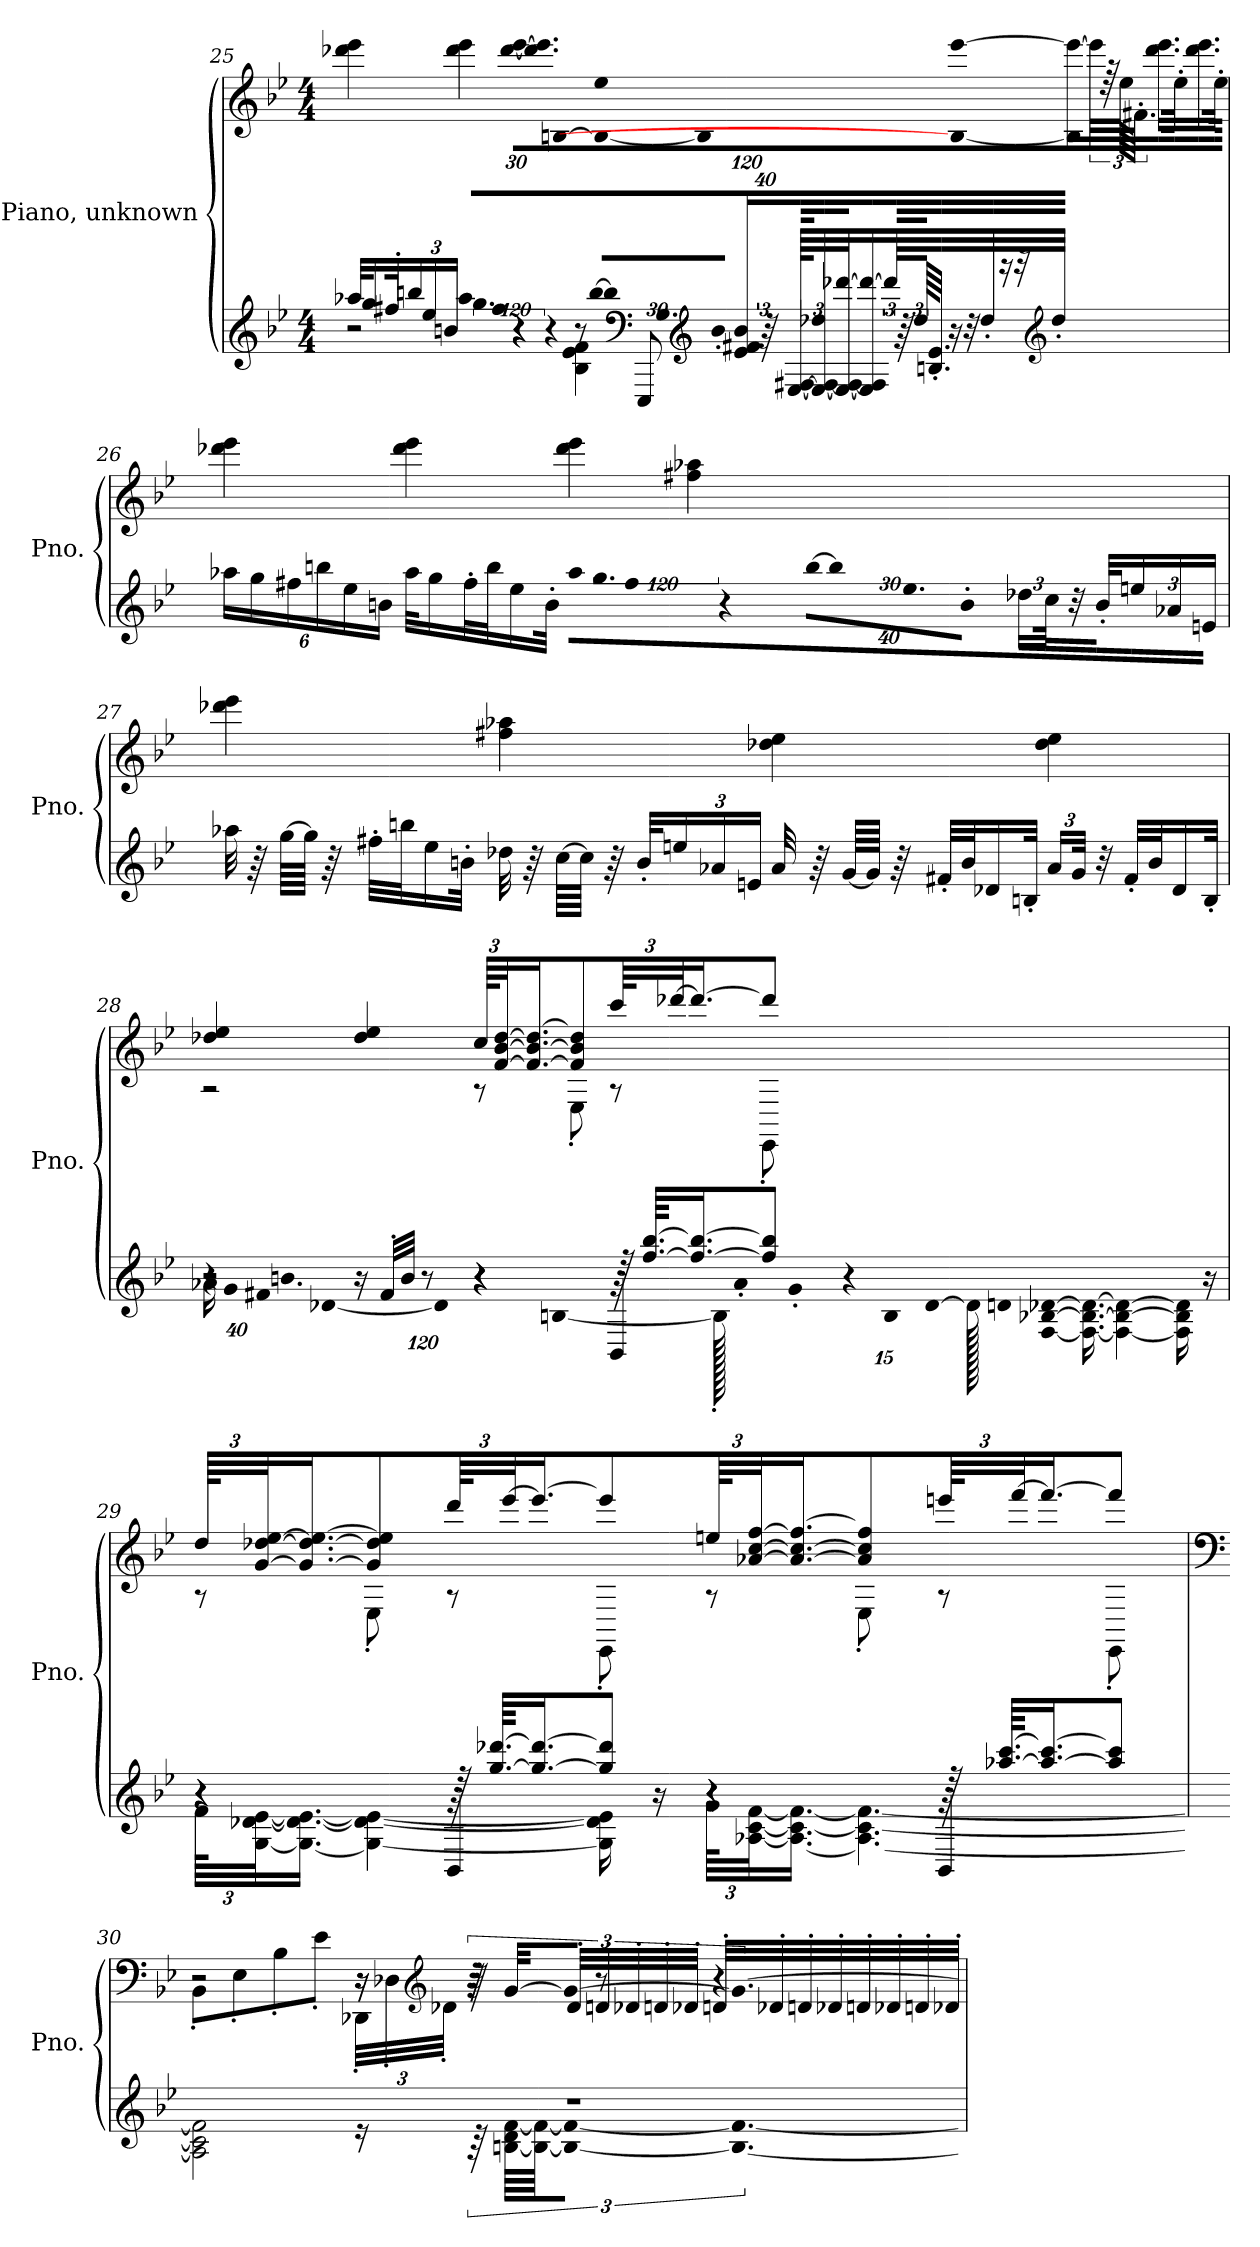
**kern	**kern
*part1	*part1
*staff2	*staff1
*I"Piano, unknown	*
*I'Pno.	*
!!LO:LB:g=z
*clefG2	*clefG2
*k[b-e-]	*k[b-e-]
*M4/4	*M4/4
=25	=25
*^	*
*	*^	*
32aa-X/KLL	2r	2r	4ddd-X\ 4eee-\
16gg/	.	.	.
32ff#X'/K	.	.	.
*Xbrackettup	*	*	*
24bbn/	.	.	.
24ee-/	.	.	.
24bn/JJ	.	.	.
*brackettup	*	*	*
!LO:N:vis=32	!	!	!
640%23aa-/LLL	.	.	4ddd-\ 4eee-\
!LO:N:vis=32.	!	!	!
1920%103gg/	.	.	.
!LO:N:vis=64	!	!	!
960%17ff#/JJJk	.	.	.
!LO:N:vis=64	!	!	!
960%17r	.	.	.
!LO:N:vis=64	!	!	!
[960%17bb/LLLL	.	.	.
!LO:N:vis=64	!	!	!
960%17bb/J]	.	.	.
1920ryy	.	.	.
!LO:N:vis=32.	!	!	!
1920%103ee-/	.	.	.
!LO:N:vis=32	!	!	!
640%23b'/JJJ	.	.	.
*	*	*	*Xbrackettup
!	!	!	!LO:N:vis=64
.	4r	4r	[960%17ddd-\ [960%17eee-\KLLL
16e-/ 16f#X/ 16b/	.	.	.
!	!	!	!LO:N:vis=32.
.	.	.	1920%103ddd-\] 1920%103eee-\]
96r	.	.	.
!	!	!	!LO:N:vis=256
.	.	.	[1920%17Bn\LL
[96E-/ [96F#X/KLLL	.	.	.
!	!	!	!LO:N:vis=256
.	.	.	1920%17B\_ 1920%17ee-\J
48E-/_ 48F#/_ 48dd-X/	.	.	.
!	!	!	!LO:N:vis=64
.	.	.	960%17B\_
48E-/_ 48F#/_ [48ddd-X/J	.	.	.
.	.	.	1920ryy
!	!	!	!LO:N:vis=64
.	.	.	960%17B\_ [960%17eee-\JJ
.	.	.	16B\] 16eee-\_
16E-/] 16F#/] 16ddd-/_	.	.	.
*	*	*	*brackettup
.	.	.	96eee-\JJkk]
96ddd-/JJkk]	.	.	.
.	.	.	96r
96r	.	.	.
.	.	.	96ee-\KLLL
96dd-/KLLL	.	.	.
.	.	.	48.f#X'\JJJ
48.Bn/' 48.e-/'JJJ	.	.	.
.	4B\ 4e-\ 4f#\	8r	16.ddd-\ 16.eee-\LL
16r	.	.	.
32r	.	.	.
.	.	.	32ee-'\K
32dd-'/	.	.	.
*clefF4	*	*	*
.	.	8EEE-/	16.ddd-\ 16.eee-\
16r	.	.	.
32r	.	.	.
*clefG2	*	*	*
.	.	.	32ee-'\JJk
32dd-'/	.	.	.
.	1920ryy	1920ryy	1920ryy
*v	*v	*v	*
!!LO:LB:g=z
=26	=26
*Xbrackettup	*
24aa-X\LL	4ddd-X\ 4eee-\
24gg\	.
24ff#X\	.
24bbn\	.
24ee-\	.
24bn\JJ	.
32aa-\KLL	4ddd-\ 4eee-\
16gg\	.
32ff#'\L	.
32bb\J	.
16ee-\	.
32b'\JJk	.
*brackettup	*
!LO:N:vis=32	!
640%23aa-\LLL	4ddd-\ 4eee-\
!LO:N:vis=32.	!
1920%103gg\	.
!LO:N:vis=64	!
960%17ff#\JJJk	.
!LO:N:vis=64	!
960%17r	.
!LO:N:vis=64	!
[960%17bb\LLLL	.
!LO:N:vis=64	!
960%17bb\J]	.
1920ryy	.
!LO:N:vis=32.	!
1920%103ee-\	.
!LO:N:vis=32	!
640%23b'\JJJ	.
.	4ff#X\ 4aa-X\
*Xbrackettup	*
24dd-X\LL	.
48cc\JJk	.
32r	.
32b'/KLL	.
24een/	.
24a-X/	.
24en/JJ	.
.	1920ryy
!!LO:PB:g=z
=27	=27
32aa-X\	4ddd-X\ 4eee-\
64r	.
[64gg\LLLL	.
64gg\JJJJ]	.
64r	.
32ff#X'\LLL	.
32bbn\J	.
16ee-\	.
32bn'\JJk	.
32dd-X\	4ff#X\ 4aa-X\
64r	.
[64cc\LLLL	.
64cc\JJJJ]	.
64r	.
32b'/KLL	.
24een/	.
24a-X/	.
24en/JJ	.
32a-/	4dd-X\ 4ee-\
64r	.
[64g/LLLL	.
64g/JJJJ]	.
64r	.
32f#X'/LLL	.
32b/J	.
16d-X/	.
32Bn'/JJk	.
24a-/LL	4dd-\ 4ee-\
48g/JJk	.
32r	.
32f#'/LLL	.
32b/J	.
16d-/	.
32B'/JJk	.
!!LO:LB:g=z
=28	=28
*^	*
!	!LO:N:vis=32	!
*	*^	*^
4r	640%23a-X\LLL	2r	4dd-X/ 4ee-/	2r
!	!LO:N:vis=32	!	!	!
.	640%23g\	.	.	.
!	!LO:N:vis=32	!	!	!
.	640%23f#X\	.	.	.
!	!LO:N:vis=32.	!	!	!
.	1920%103bn\	.	.	.
!	!LO:N:vis=64	!	!	!
.	[960%17d-X\L	.	.	.
!	!LO:N:vis=64	!	!	!
.	960%17d-\J]	.	.	.
.	[320%17Bn\JJ	.	.	.
16r	1920B'\]	.	4dd-/ 4ee-/	.
*	*brackettup	*	*	*
!	!LO:N:vis=32	!	!	!
.	640%23a-'\LLL	.	.	.
!	!LO:N:vis=32	!	!	!
.	640%23g'\JJJ	.	.	.
32f#'/LLL	.	.	.	.
!	!LO:N:vis=16	!	!	!
.	1920%137r	.	.	.
32b/JJJ	.	.	.	.
8r	.	.	.	.
!	!LO:N:vis=32	!	!	!
.	640%23B\KLL	.	.	.
.	[240%17d-\	.	.	.
*	*	*	*Xbrackettup	*
4r	.	4r	96cc/KLLL	8r
.	1920d-\]	.	.	.
*	*Xbrackettup	*	*	*
.	96dn\KL	.	.	.
.	.	.	[48f/ [48b-/ [48dd-/J	.
.	[48F\ [48B-X\ [48d-X\J	.	.	.
.	.	.	16.f/_ 16.b-/_ 16.dd-/_J	.
.	16.F\_ 16.B-\_ 16.d-\_JJ	.	.	.
.	.	.	8f/] 8b-/] 8dd-/]	8E-'\
.	4F\_ 4B-\_ 4d-\_	.	.	.
128r	.	4BB-'/	96ccc/KLL	8r
[64.ff/ [64.bb-/KKLL	.	.	.	.
.	.	.	[48ddd-X/J	.
16.ff/_ 16.bb-/_J	.	.	16.ddd-/J_	.
8ff/] 8bb-/]J	.	.	8ddd-/J]	8EE-'\
.	16F\] 16B-\] 16d-\]	.	.	.
.	16r	.	.	.
960ryy	.	960ryy	960ryy	960ryy
!!LO:LB:g=z	!!
=29	=29	=29	=29	=29
4r	96f\KLLL	4r	96dd/KLLL	8r
.	[48G\ [48d-X\ [48e-\J	.	[48g/ [48dd-X/ [48ee-/J	.
.	16.G\_ 16.d-\_ 16.e-\_JJ	.	16.g/_ 16.dd-/_ 16.ee-/_J	.
.	4G\_ 4d-\_ 4e-\_	.	8g/] 8dd-/] 8ee-/]	8E-'\
128r	.	4BB-'/	96ddd/KLL	8r
[64.gg/ [64.ddd-X/KKLL	.	.	.	.
.	.	.	[48eee-/J	.
16.gg/_ 16.ddd-/_J	.	.	16.eee-/J_	.
8gg/] 8ddd-/]J	16G\] 16d-\] 16e-\]	.	8eee-/]	8EE-'\
.	16r	.	.	.
4r	96g\KLLL	4r	96een/KLL	8r
.	[48A-X\ [48c\ [48f\J	.	[48a-X/ [48cc/ [48ff/J	.
.	16.A-\_ 16.c\_ 16.f\_JJ	.	16.a-/_ 16.cc/_ 16.ff/_J	.
.	4.A-\_ 4.c\_ 4.f\_	.	8a-/] 8cc/] 8ff/]	8E-'\
128r	.	4BB-'/	96eeen/KLL	8r
[64.aa-X/ [64.ccc/KKLL	.	.	.	.
.	.	.	[48fff/J	.
16.aa-/_ 16.ccc/_J	.	.	16.fff/J_	.
8aa-/] 8ccc/]J	.	.	8fff/J]	8EE-'\
*v	*v	*v	*	*
*	*v	*v
!!LO:LB:g=z
=30	=30
*	*clefF4
*^	*^
*	*	*	*^
1r	2A-\] 2c\] 2f\]	2r	8BB-'\L	2r
.	.	.	8E-'\	.
.	.	.	8B-'\	.
.	.	.	8e-'\J	.
.	16r	16r	48DD-X'\LLL	16r
.	.	.	48D-X'\	.
*	*	*clefG2	*	*
.	.	.	48d-X'\JJJ	.
*	*brackettup	*brackettup	*	*
.	96r	96r	16r	32r
.	[96Bn\ 96d\ [96f\LLLL	[48g/LLL	.	.
.	96B\_ 96f\_J	.	.	.
.	32B\_ 32f\_JJJ	32g/JJJ_	.	32d-'/LLL
.	4.B\_ 4.f\_	4.g/_	8r	32dn'/
.	.	.	.	32d-X'/
.	.	.	.	32dn'/
.	.	.	.	32d-X'/JJJ
.	.	.	4r	32dn'/LLL
.	.	.	.	32d-X'/
.	.	.	.	32dn'/
.	.	.	.	32d-X'/
.	.	.	.	32dn'/
.	.	.	.	32d-X'/
.	.	.	.	32dn'/
.	.	.	.	32d-X'/JJJ
*v	*v	*	*	*
*	*v	*v	*v
=	=
*-	*-
